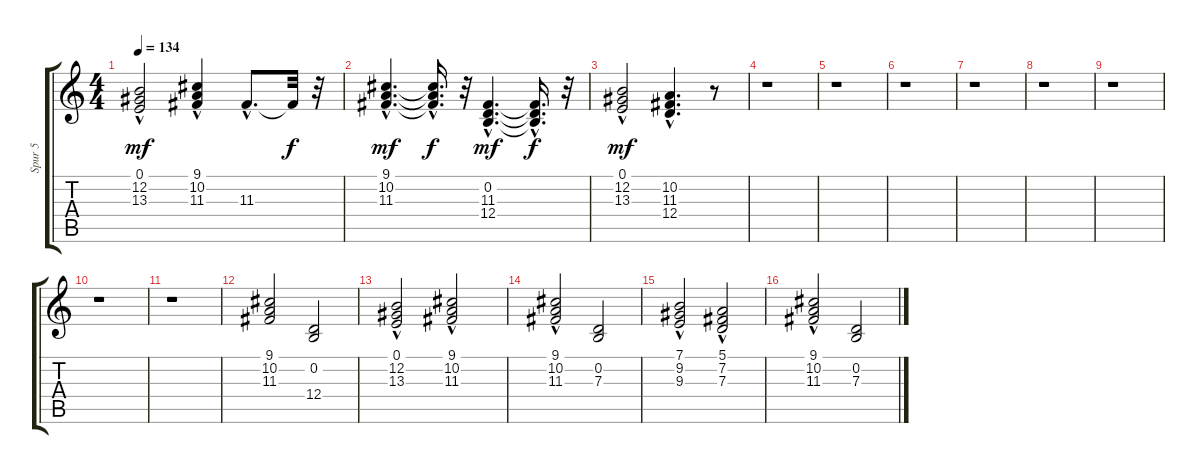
\track ("Spur 5" "Spur 5") {instrument synthstrings1}
\staff {score tabs}
\tuning (E4 B3 G3 D3 A2 E2) {hide}
\ts (4 4)
\tempo 134
\clef g2
\ks c
(0.1 12.2{hac} 13.3).2{dy mf} (9.1{hac} 10.2{hac} 11.3{hac}).4 11.3{hac}.8{d} 11.3{t}.32{dy f} r.32 |
(9.1{hac} 10.2{hac} 11.3{hac}).4{d dy mf} (9.1{t} 10.2{hac t} 11.3{t}).16{d dy f} r.32 (0.2{hac} 11.3{hac} 12.4{hac}).4{d dy mf} (0.2{hac t} 11.3{hac t} 12.4{hac t}).16{d dy f} r.32 |
(0.1 12.2{hac} 13.3).2{dy mf} (10.2{hac} 11.3{hac} 12.4{hac}).4{d} r.8 |
r.1 |
r.1 |
r.1 |
r.1 |
r.1 |
r.1 |
r.1 |
r.1 |
(9.1 10.2 11.3).2 (0.2 12.4).2 |
(0.1 12.2{hac} 13.3{hac}).2 (9.1{hac} 10.2 11.3).2 |
(9.1{hac} 10.2{hac} 11.3{hac}).2 (0.2 7.3).2 |
(7.1 9.2{hac} 9.3).2 (5.1{hac} 7.2 7.3).2 |
(9.1 10.2 11.3{hac}).2 (0.2 7.3).2
